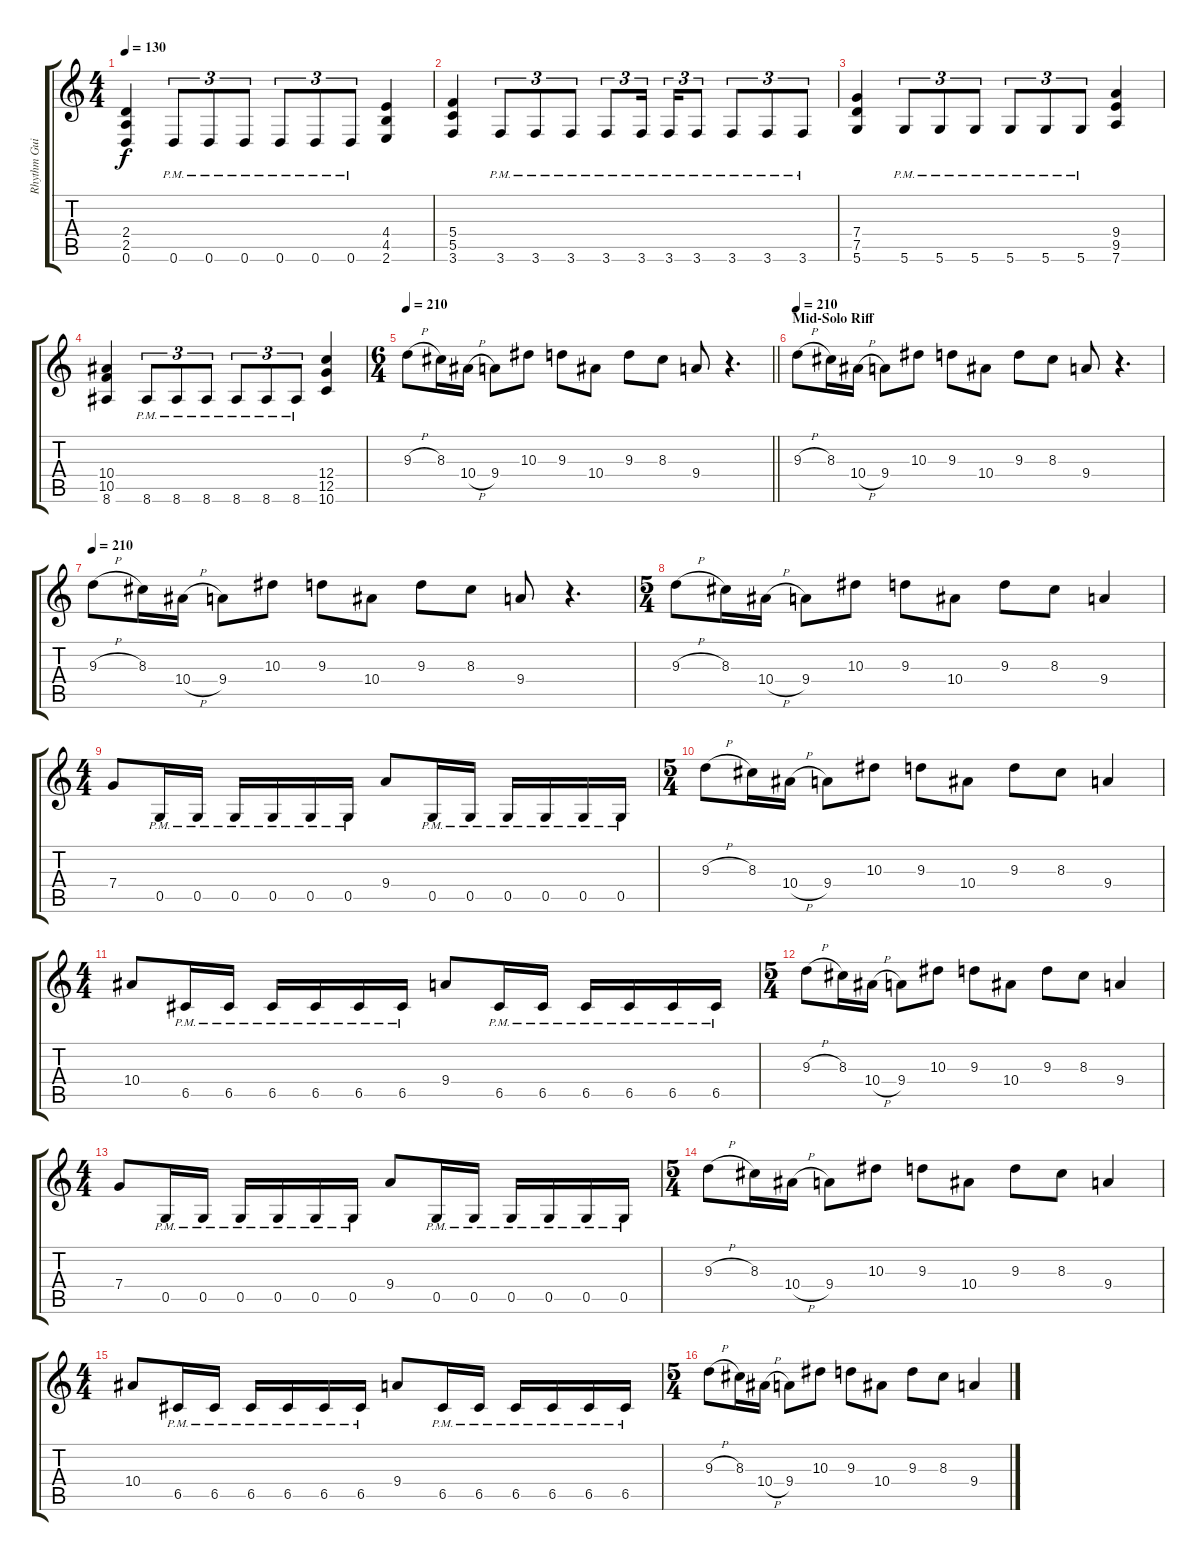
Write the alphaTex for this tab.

\track ("Rhythm Guitar (Chuck Schuldiner)" "Rhythm Gui") {instrument distortionguitar}
\staff {score tabs}
\tuning (D4 A3 F3 C3 G2 D2) {hide}
\ts (4 4)
\tempo 130
\clef g2
\ks c
(2.4 2.5 0.6).4{dy f} 0.6{pm}.8{tu (3 2)} 0.6{pm}.8{tu (3 2)} 0.6{pm}.8{tu (3 2)} 0.6{pm}.8{tu (3 2)} 0.6{pm}.8{tu (3 2)} 0.6{pm}.8{tu (3 2)} (4.4 4.5 2.6).4 |
(5.4 5.5 3.6).4 3.6{pm}.8{tu (3 2)} 3.6{pm}.8{tu (3 2)} 3.6{pm}.8{tu (3 2)} 3.6{pm}.8{tu (3 2)} 3.6{pm}.16{tu (3 2) beam splitsecondary} 3.6{pm}.16{tu (3 2)} 3.6{pm}.8{tu (3 2)} 3.6{pm}.8{tu (3 2)} 3.6{pm}.8{tu (3 2)} 3.6{pm}.8{tu (3 2)} |
(7.4 7.5 5.6).4 5.6{pm}.8{tu (3 2)} 5.6{pm}.8{tu (3 2)} 5.6{pm}.8{tu (3 2)} 5.6{pm}.8{tu (3 2)} 5.6{pm}.8{tu (3 2)} 5.6{pm}.8{tu (3 2)} (9.4 9.5 7.6).4 |
(10.4 10.5 8.6).4 8.6{pm}.8{tu (3 2)} 8.6{pm}.8{tu (3 2)} 8.6{pm}.8{tu (3 2)} 8.6{pm}.8{tu (3 2)} 8.6{pm}.8{tu (3 2)} 8.6{pm}.8{tu (3 2)} (12.4 12.5 10.6).4 |
\ts (6 4)
\tempo 210
\barLineRight lightlight
9.3{h}.8 8.3.16 10.4{h}.16 9.4.8 10.3.8 9.3.8 10.4.8 9.3.8 8.3.8 9.4.8 r.4{d} |
\section ("" "Mid-Solo Riff")
\tempo 210
9.3{h}.8 8.3.16 10.4{h}.16 9.4.8 10.3.8 9.3.8 10.4.8 9.3.8 8.3.8 9.4.8 r.4{d} |
\tempo 210
9.3{h}.8 8.3.16 10.4{h}.16 9.4.8 10.3.8 9.3.8 10.4.8 9.3.8 8.3.8 9.4.8 r.4{d} |
\ts (5 4)
9.3{h}.8 8.3.16 10.4{h}.16 9.4.8 10.3.8 9.3.8 10.4.8 9.3.8 8.3.8 9.4.4 |
\ts (4 4)
7.4.8 0.5{pm}.16 0.5{pm}.16 0.5{pm}.16 0.5{pm}.16 0.5{pm}.16 0.5{pm}.16 9.4.8 0.5{pm}.16 0.5{pm}.16 0.5{pm}.16 0.5{pm}.16 0.5{pm}.16 0.5{pm}.16 |
\ts (5 4)
9.3{h}.8 8.3.16 10.4{h}.16 9.4.8 10.3.8 9.3.8 10.4.8 9.3.8 8.3.8 9.4.4 |
\ts (4 4)
10.4.8 6.5{pm}.16 6.5{pm}.16 6.5{pm}.16 6.5{pm}.16 6.5{pm}.16 6.5{pm}.16 9.4.8 6.5{pm}.16 6.5{pm}.16 6.5{pm}.16 6.5{pm}.16 6.5{pm}.16 6.5{pm}.16 |
\ts (5 4)
9.3{h}.8 8.3.16 10.4{h}.16 9.4.8 10.3.8 9.3.8 10.4.8 9.3.8 8.3.8 9.4.4 |
\ts (4 4)
7.4.8 0.5{pm}.16 0.5{pm}.16 0.5{pm}.16 0.5{pm}.16 0.5{pm}.16 0.5{pm}.16 9.4.8 0.5{pm}.16 0.5{pm}.16 0.5{pm}.16 0.5{pm}.16 0.5{pm}.16 0.5{pm}.16 |
\ts (5 4)
9.3{h}.8 8.3.16 10.4{h}.16 9.4.8 10.3.8 9.3.8 10.4.8 9.3.8 8.3.8 9.4.4 |
\ts (4 4)
10.4.8 6.5{pm}.16 6.5{pm}.16 6.5{pm}.16 6.5{pm}.16 6.5{pm}.16 6.5{pm}.16 9.4.8 6.5{pm}.16 6.5{pm}.16 6.5{pm}.16 6.5{pm}.16 6.5{pm}.16 6.5{pm}.16 |
\ts (5 4)
9.3{h}.8 8.3.16 10.4{h}.16 9.4.8 10.3.8 9.3.8 10.4.8 9.3.8 8.3.8 9.4.4
